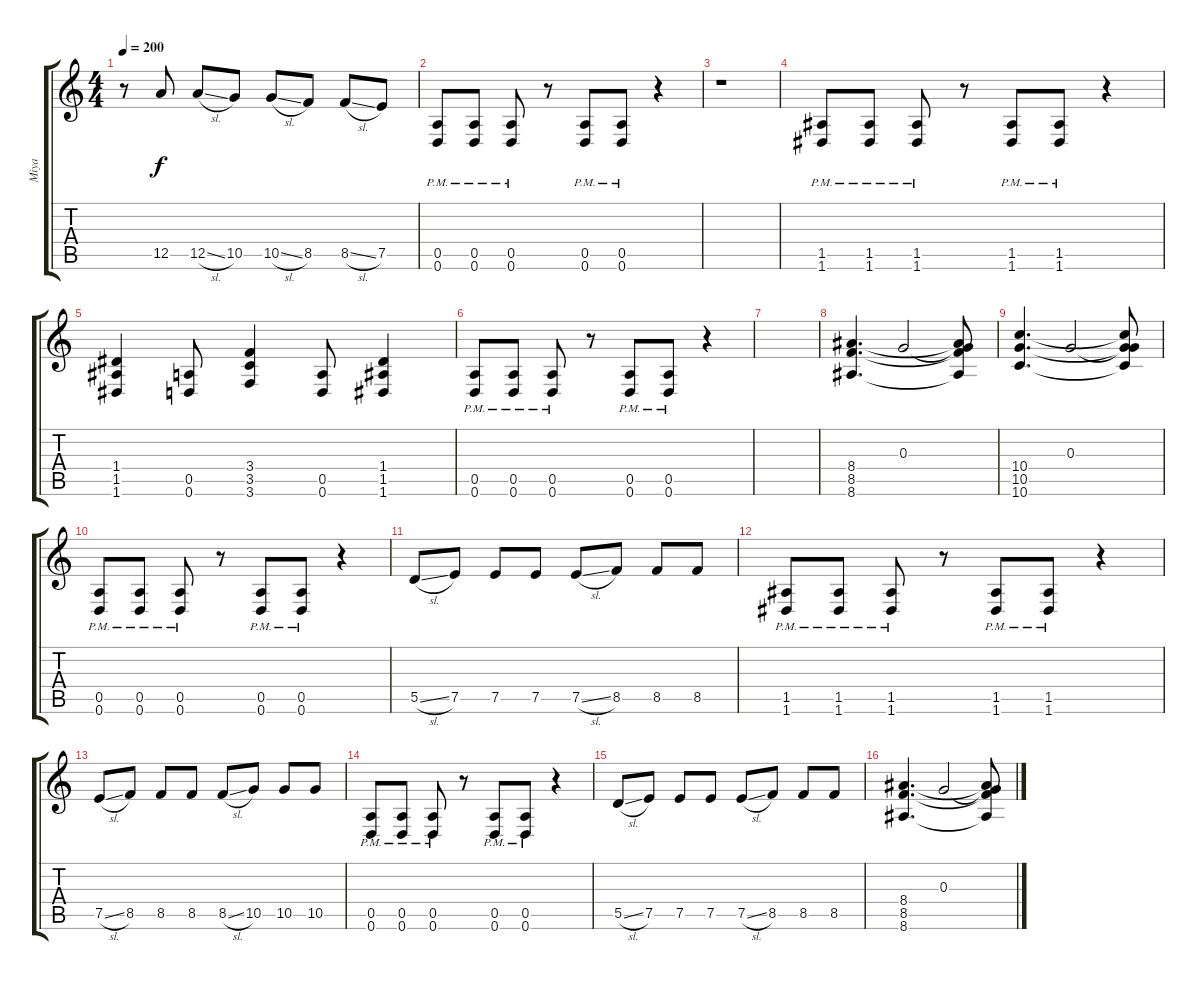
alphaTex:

\track ("Miya" "Miya") {instrument overdrivenguitar}
\staff {score tabs}
\tuning (E4 B3 G3 D3 A2 D2) {hide}
\ts (4 4)
\tempo 200
\clef g2
\ks c
r.8{dy f} 12.5.8 12.5{sl}.8 10.5.8 10.5{sl}.8 8.5.8 8.5{sl}.8 7.5.8 |
(0.5{pm} 0.6{pm}).8 (0.5{pm} 0.6{pm}).8 (0.5{pm} 0.6{pm}).8 r.8 (0.5{pm} 0.6{pm}).8 (0.5{pm} 0.6{pm}).8 r.4 |
r.1 |
(1.5{pm} 1.6{pm}).8 (1.5{pm} 1.6{pm}).8 (1.5{pm} 1.6{pm}).8 r.8 (1.5{pm} 1.6{pm}).8 (1.5{pm} 1.6{pm}).8 r.4 |
(1.4 1.5 1.6).4 (0.5 0.6).8 (3.4 3.5 3.6).4 (0.5 0.6).8 (1.4 1.5 1.6).4 |
(0.5{pm} 0.6{pm}).8 (0.5{pm} 0.6{pm}).8 (0.5{pm} 0.6{pm}).8 r.8 (0.5{pm} 0.6{pm}).8 (0.5{pm} 0.6{pm}).8 r.4 |
|
(8.4 8.5 8.6).4{d} 0.3.2 (0.3{t} 8.4{t} 8.5{t} 8.6{t}).8 |
(10.4 10.5 10.6).4{d} 0.3.2 (0.3{t} 10.4{t} 10.5{t} 10.6{t}).8 |
(0.5{pm} 0.6{pm}).8 (0.5{pm} 0.6{pm}).8 (0.5{pm} 0.6{pm}).8 r.8 (0.5{pm} 0.6{pm}).8 (0.5{pm} 0.6{pm}).8 r.4 |
5.5{sl}.8 7.5.8 7.5.8 7.5.8 7.5{sl}.8 8.5.8 8.5.8 8.5.8 |
(1.5{pm} 1.6{pm}).8 (1.5{pm} 1.6{pm}).8 (1.5{pm} 1.6{pm}).8 r.8 (1.5{pm} 1.6{pm}).8 (1.5{pm} 1.6{pm}).8 r.4 |
7.5{sl}.8 8.5.8 8.5.8 8.5.8 8.5{sl}.8 10.5.8 10.5.8 10.5.8 |
(0.5{pm} 0.6{pm}).8 (0.5{pm} 0.6{pm}).8 (0.5{pm} 0.6{pm}).8 r.8 (0.5{pm} 0.6{pm}).8 (0.5{pm} 0.6{pm}).8 r.4 |
5.5{sl}.8 7.5.8 7.5.8 7.5.8 7.5{sl}.8 8.5.8 8.5.8 8.5.8 |
(8.4 8.5 8.6).4{d} 0.3.2 (0.3{t} 8.4{t} 8.5{t} 8.6{t}).8
